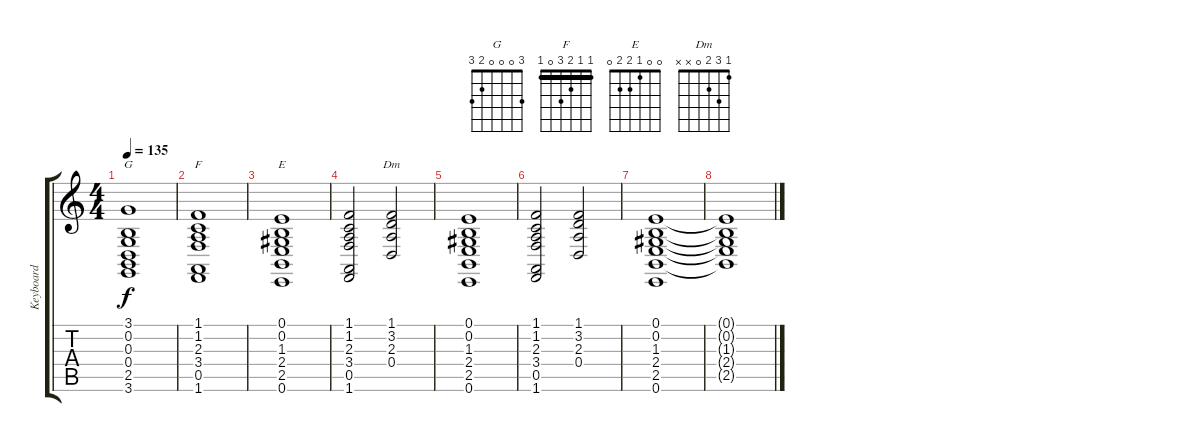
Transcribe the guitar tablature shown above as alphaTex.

\track ("Keyboard" "Keyboard") {instrument stringensemble1}
\staff {score tabs}
\tuning (E4 B3 G3 D3 A2 E2) {hide}
\chord ("G" 3 0 0 0 2 3)
\chord ("F" 1 1 2 3 0 1) {barre 1}
\chord ("E" 0 0 1 2 2 0)
\chord ("Dm" 1 3 2 0 x x)
\ts (4 4)
\tempo 135
\clef g2
\ks c
(3.1 0.2 0.3 0.4 2.5 3.6).1{ch "G" dy f} |
(1.1 1.2 2.3 3.4 0.5 1.6).1{ch "F"} |
(0.1 0.2 1.3 2.4 2.5 0.6).1{ch "E"} |
(1.1 1.2 2.3 3.4 0.5 1.6).2 (1.1 3.2 2.3 0.4).2{ch "Dm"} |
(0.1 0.2 1.3 2.4 2.5 0.6).1 |
(1.1 1.2 2.3 3.4 0.5 1.6).2 (1.1 3.2 2.3 0.4).2 |
(0.1 0.2 1.3 2.4 2.5 0.6).1 |
(0.1{t} 0.2{t} 1.3{t} 2.4{t} 2.5{t}).1
